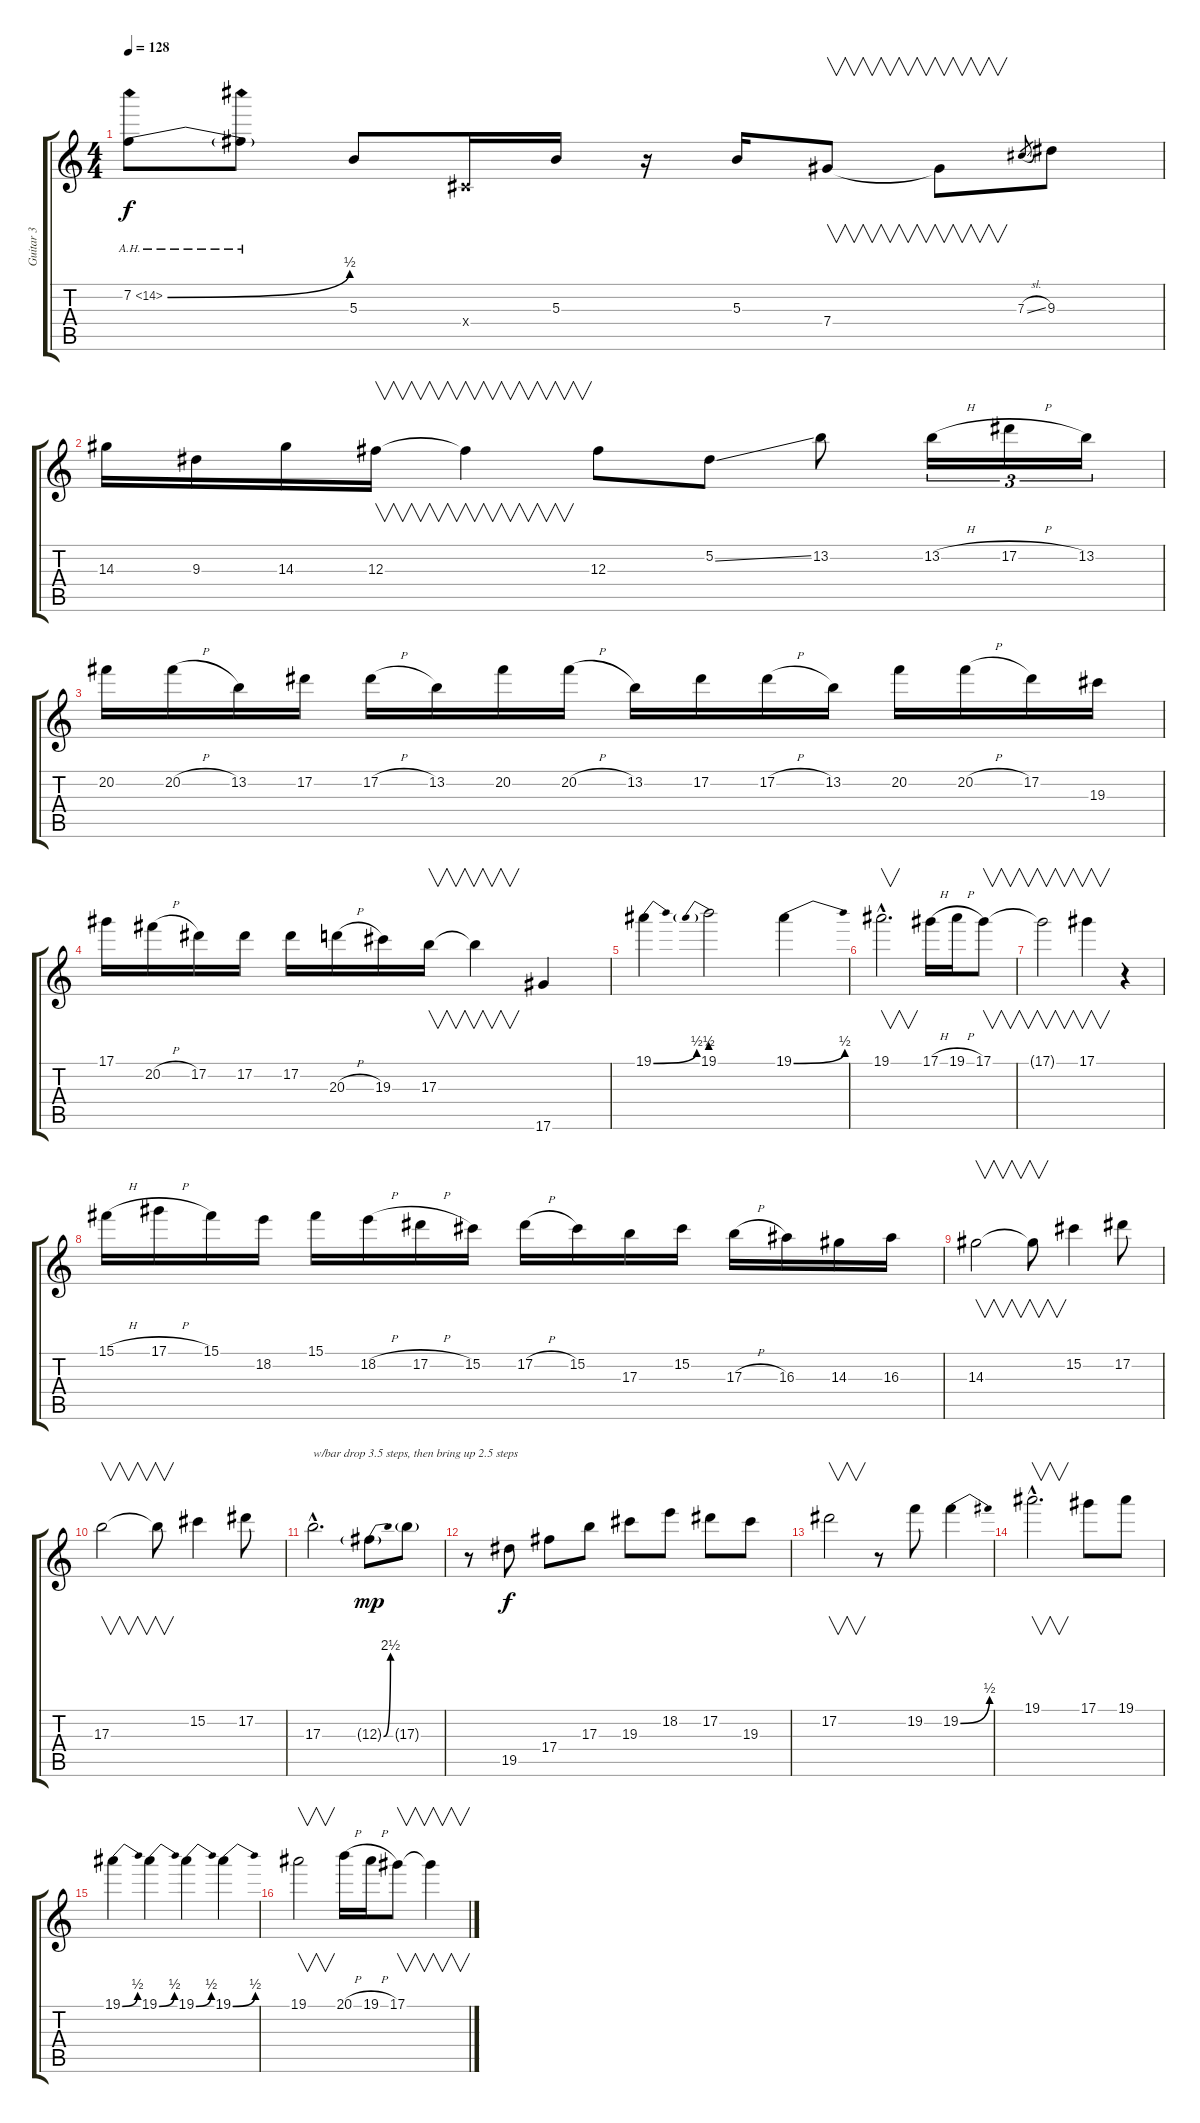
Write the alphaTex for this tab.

\track ("Guitar 3" "Guitar 3") {instrument distortionguitar}
\staff {score tabs}
\tuning (Eb4 Bb3 Gb3 Db3 Ab2 Eb2) {hide}
\ts (4 4)
\tempo 128
\clef g2
\ks c
7.2{be (bend 0 0 60 2) ah 7}.8{dy f} 7.2{ah 7 t}.8 5.3.8 0.4{x}.16 5.3.16 r.16 5.3.16 7.4.8{v} 7.4{t}.8{v} 7.3{sl}.8{gr} 9.3.8 |
14.3.16 9.3.16 14.3.16 12.3.16{v} 12.3{t}.4{v} 12.3.8 5.2{ss}.8 13.2.8 13.2{h}.16{tu (3 2)} 17.2{h}.16{tu (3 2)} 13.2.16{tu (3 2)} |
20.2.16 20.2{h}.16 13.2.16 17.2.16 17.2{h}.16 13.2.16 20.2.16 20.2{h}.16 13.2.16 17.2.16 17.2{h}.16 13.2.16 20.2.16 20.2{h}.16 17.2.16 19.3.16 |
17.1.16 20.2{h}.16 17.2.16 17.2.16 17.2.16 20.3{h}.16 19.3.16 17.3.16{v} 17.3{t}.4{v} 17.6.4 |
19.1{be (bend 0 0 60 2)}.4 19.1{be (prebend 0 2 60 2)}.2 19.1{be (bend 0 0 60 2)}.4 |
19.1{hac}.2{v d} 17.1{h}.16 19.1{h}.16 17.1.8{v} |
17.1{t}.2{v} 17.1.4{v} r.4 |
15.1{h}.16 17.1{h}.16 15.1.16 18.2.16 15.1.16 18.2{h}.16 17.2{h}.16 15.2.16 17.2{h}.16 15.2.16 17.3.16 15.2.16 17.3{h}.16 16.3.16 14.3.16 16.3.16 |
14.3.2{v} 14.3{t}.8{v} 15.2.4 17.2.8 |
17.3.2{v} 17.3{t}.8{v} 15.2.4 17.2.8 |
17.3{hac}.2{d txt "w/bar drop 3.5 steps, then bring up 2.5 steps"} 12.3{be (bend 0 0 60 10) g}.8{dy mp} 17.3{g}.8 |
r.8 19.5.8{dy f} 17.4.8 17.3.8 19.3.8 18.2.8 17.2.8 19.3.8 |
17.2.2{v} r.8 19.2.8 19.2{be (bend 0 0 60 2)}.4 |
19.1{hac}.2{v d} 17.1.8 19.1.8 |
19.1{be (bend 0 0 60 2)}.4 19.1{be (bend 0 0 60 2)}.4 19.1{be (bend 0 0 60 2)}.4 19.1{be (bend 0 0 60 2)}.4 |
19.1.2{v} 20.1{h}.16 19.1{h}.16 17.1.8{v} 17.1{t}.4{v}
